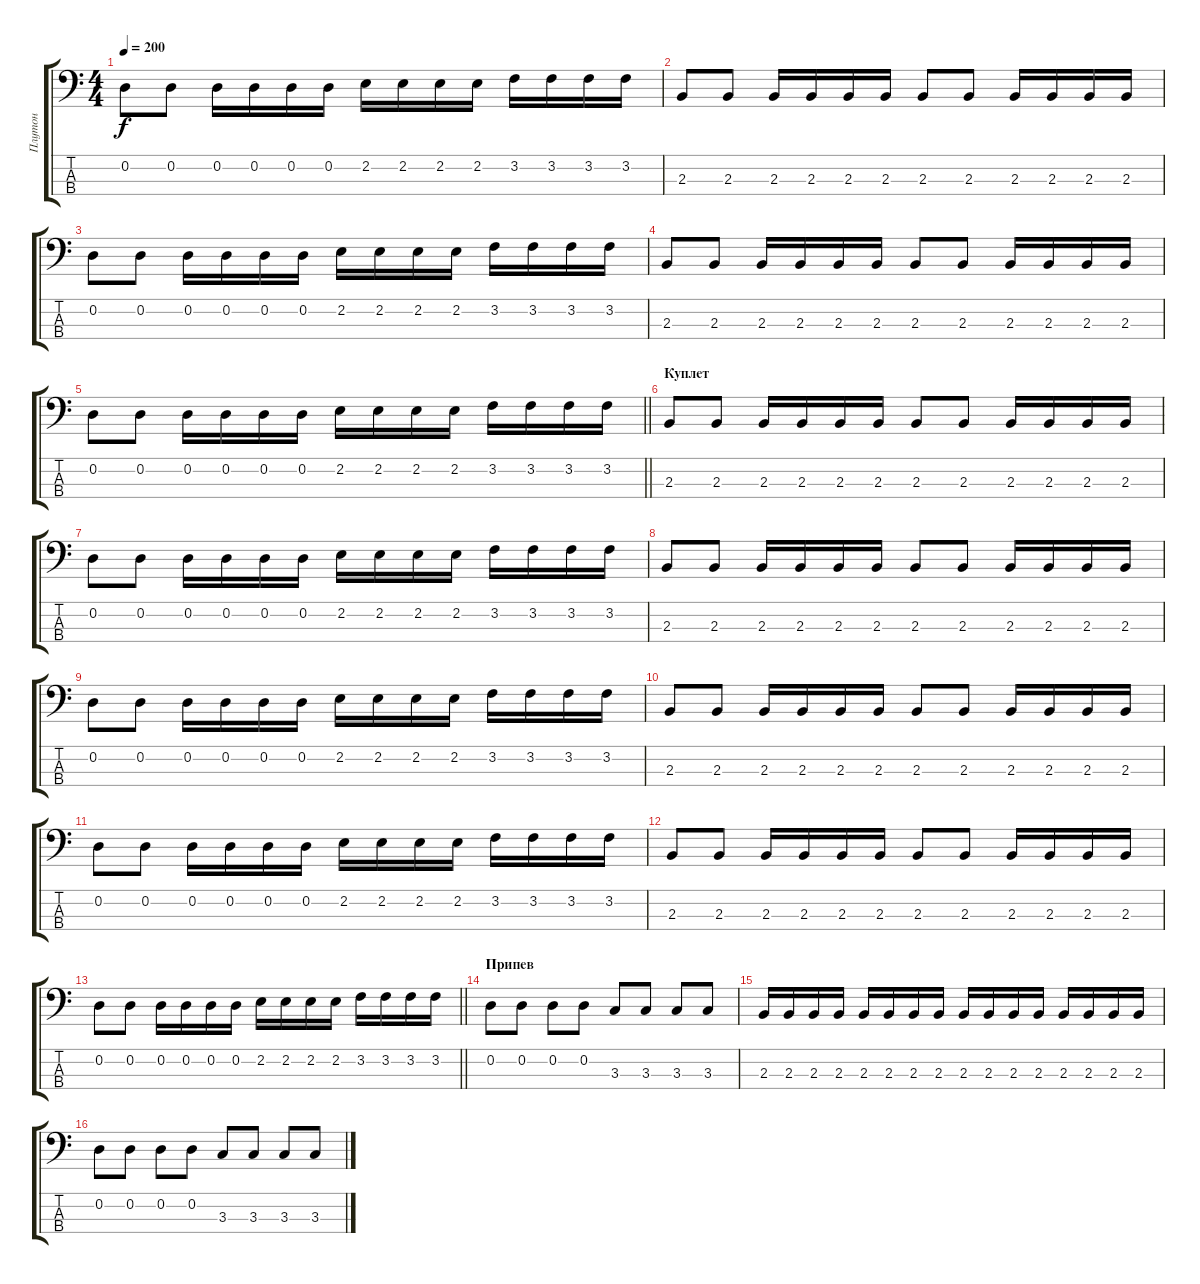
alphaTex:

\track ("Плутон" "Плутон") {instrument electricbassfinger}
\staff {score tabs}
\tuning (G2 D2 A1 E1) {hide}
\ts (4 4)
\tempo 200
\clef f4
\ks c
0.2.8{dy f} 0.2.8 0.2.16 0.2.16 0.2.16 0.2.16 2.2.16 2.2.16 2.2.16 2.2.16 3.2.16 3.2.16 3.2.16 3.2.16 |
2.3.8 2.3.8 2.3.16 2.3.16 2.3.16 2.3.16 2.3.8 2.3.8 2.3.16 2.3.16 2.3.16 2.3.16 |
0.2.8 0.2.8 0.2.16 0.2.16 0.2.16 0.2.16 2.2.16 2.2.16 2.2.16 2.2.16 3.2.16 3.2.16 3.2.16 3.2.16 |
2.3.8 2.3.8 2.3.16 2.3.16 2.3.16 2.3.16 2.3.8 2.3.8 2.3.16 2.3.16 2.3.16 2.3.16 |
\barLineRight lightlight
0.2.8 0.2.8 0.2.16 0.2.16 0.2.16 0.2.16 2.2.16 2.2.16 2.2.16 2.2.16 3.2.16 3.2.16 3.2.16 3.2.16 |
\section ("" "Куплет")
2.3.8 2.3.8 2.3.16 2.3.16 2.3.16 2.3.16 2.3.8 2.3.8 2.3.16 2.3.16 2.3.16 2.3.16 |
0.2.8 0.2.8 0.2.16 0.2.16 0.2.16 0.2.16 2.2.16 2.2.16 2.2.16 2.2.16 3.2.16 3.2.16 3.2.16 3.2.16 |
2.3.8 2.3.8 2.3.16 2.3.16 2.3.16 2.3.16 2.3.8 2.3.8 2.3.16 2.3.16 2.3.16 2.3.16 |
0.2.8 0.2.8 0.2.16 0.2.16 0.2.16 0.2.16 2.2.16 2.2.16 2.2.16 2.2.16 3.2.16 3.2.16 3.2.16 3.2.16 |
2.3.8 2.3.8 2.3.16 2.3.16 2.3.16 2.3.16 2.3.8 2.3.8 2.3.16 2.3.16 2.3.16 2.3.16 |
0.2.8 0.2.8 0.2.16 0.2.16 0.2.16 0.2.16 2.2.16 2.2.16 2.2.16 2.2.16 3.2.16 3.2.16 3.2.16 3.2.16 |
2.3.8 2.3.8 2.3.16 2.3.16 2.3.16 2.3.16 2.3.8 2.3.8 2.3.16 2.3.16 2.3.16 2.3.16 |
\barLineRight lightlight
0.2.8 0.2.8 0.2.16 0.2.16 0.2.16 0.2.16 2.2.16 2.2.16 2.2.16 2.2.16 3.2.16 3.2.16 3.2.16 3.2.16 |
\section ("" "Припев")
0.2.8 0.2.8 0.2.8 0.2.8 3.3.8 3.3.8 3.3.8 3.3.8 |
2.3.16 2.3.16 2.3.16 2.3.16 2.3.16 2.3.16 2.3.16 2.3.16 2.3.16 2.3.16 2.3.16 2.3.16 2.3.16 2.3.16 2.3.16 2.3.16 |
0.2.8 0.2.8 0.2.8 0.2.8 3.3.8 3.3.8 3.3.8 3.3.8
